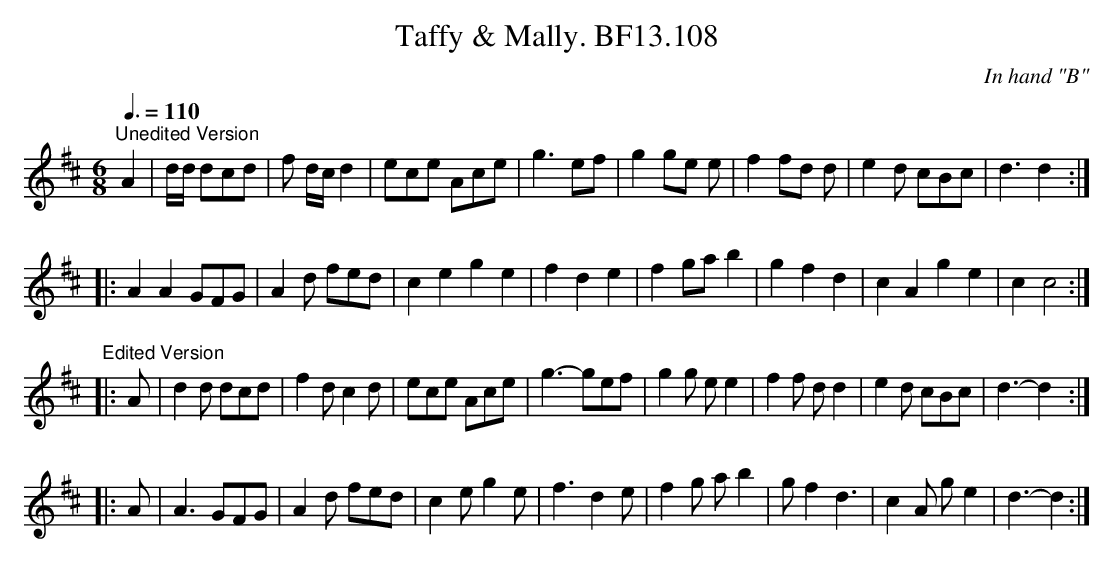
X:1
T:Taffy & Mally. BF13.108
M:6/8
Q:3/8=110
C:In hand "B"
K:D
"^Unedited Version"
A2|d/d/ dcd|f d/c/ d2|ece Ace|g3ef|g2ge e|f2fd d|e2d cBc|d3d2:|
|:A2A2GFG|A2d fed|c2e2g2e2|f2d2e2|f2gab2|g2f2d2|c2A2g2e2|c2c4:|
"^Edited Version"
|:A|d2d dcd|f2d c2d|ece Ace|g3-gef|g2g ee2|f2f dd2|e2d cBc|d3-d2:|
|:A|A3 GFG|A2d fed|c2e g2e|f3d2e|f2g ab2|gf2d3|c2A ge2|d3-d2:|
